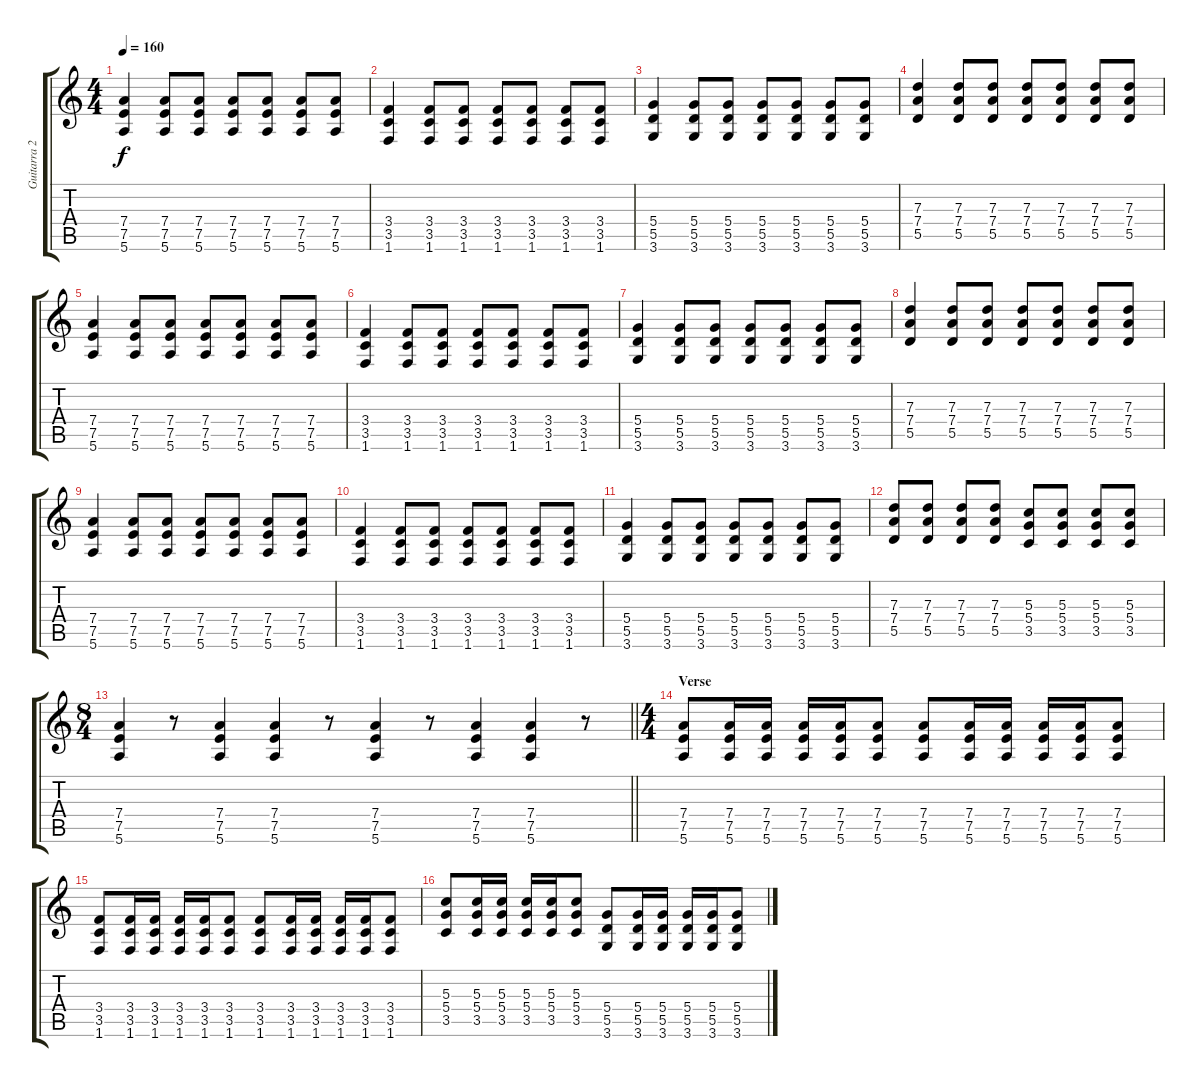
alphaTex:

\track ("Guitarra 2 - Erik" "Guitarra 2") {instrument distortionguitar}
\staff {score tabs}
\tuning (E4 B3 G3 D3 A2 E2) {hide}
\ts (4 4)
\tempo 160
\clef g2
\ks c
(7.4 7.5 5.6).4{dy f} (7.4 7.5 5.6).8 (7.4 7.5 5.6).8 (7.4 7.5 5.6).8 (7.4 7.5 5.6).8 (7.4 7.5 5.6).8 (7.4 7.5 5.6).8 |
(3.4 3.5 1.6).4 (3.4 3.5 1.6).8 (3.4 3.5 1.6).8 (3.4 3.5 1.6).8 (3.4 3.5 1.6).8 (3.4 3.5 1.6).8 (3.4 3.5 1.6).8 |
(5.4 5.5 3.6).4 (5.4 5.5 3.6).8 (5.4 5.5 3.6).8 (5.4 5.5 3.6).8 (5.4 5.5 3.6).8 (5.4 5.5 3.6).8 (5.4 5.5 3.6).8 |
(7.3 7.4 5.5).4 (7.3 7.4 5.5).8 (7.3 7.4 5.5).8 (7.3 7.4 5.5).8 (7.3 7.4 5.5).8 (7.3 7.4 5.5).8 (7.3 7.4 5.5).8 |
(7.4 7.5 5.6).4 (7.4 7.5 5.6).8 (7.4 7.5 5.6).8 (7.4 7.5 5.6).8 (7.4 7.5 5.6).8 (7.4 7.5 5.6).8 (7.4 7.5 5.6).8 |
(3.4 3.5 1.6).4 (3.4 3.5 1.6).8 (3.4 3.5 1.6).8 (3.4 3.5 1.6).8 (3.4 3.5 1.6).8 (3.4 3.5 1.6).8 (3.4 3.5 1.6).8 |
(5.4 5.5 3.6).4 (5.4 5.5 3.6).8 (5.4 5.5 3.6).8 (5.4 5.5 3.6).8 (5.4 5.5 3.6).8 (5.4 5.5 3.6).8 (5.4 5.5 3.6).8 |
(7.3 7.4 5.5).4 (7.3 7.4 5.5).8 (7.3 7.4 5.5).8 (7.3 7.4 5.5).8 (7.3 7.4 5.5).8 (7.3 7.4 5.5).8 (7.3 7.4 5.5).8 |
(7.4 7.5 5.6).4 (7.4 7.5 5.6).8 (7.4 7.5 5.6).8 (7.4 7.5 5.6).8 (7.4 7.5 5.6).8 (7.4 7.5 5.6).8 (7.4 7.5 5.6).8 |
(3.4 3.5 1.6).4 (3.4 3.5 1.6).8 (3.4 3.5 1.6).8 (3.4 3.5 1.6).8 (3.4 3.5 1.6).8 (3.4 3.5 1.6).8 (3.4 3.5 1.6).8 |
(5.4 5.5 3.6).4 (5.4 5.5 3.6).8 (5.4 5.5 3.6).8 (5.4 5.5 3.6).8 (5.4 5.5 3.6).8 (5.4 5.5 3.6).8 (5.4 5.5 3.6).8 |
(7.3 7.4 5.5).8 (7.3 7.4 5.5).8 (7.3 7.4 5.5).8 (7.3 7.4 5.5).8 (5.3 5.4 3.5).8 (5.3 5.4 3.5).8 (5.3 5.4 3.5).8 (5.3 5.4 3.5).8 |
\ts (8 4)
\barLineRight lightlight
(7.4 7.5 5.6).4 r.8 (7.4 7.5 5.6).4 (7.4 7.5 5.6).4 r.8 (7.4 7.5 5.6).4 r.8 (7.4 7.5 5.6).4 (7.4 7.5 5.6).4 r.8 |
\ts (4 4)
\section ("" "Verse")
(7.4 7.5 5.6).8 (7.4 7.5 5.6).16 (7.4 7.5 5.6).16 (7.4 7.5 5.6).16 (7.4 7.5 5.6).16 (7.4 7.5 5.6).8 (7.4 7.5 5.6).8 (7.4 7.5 5.6).16 (7.4 7.5 5.6).16 (7.4 7.5 5.6).16 (7.4 7.5 5.6).16 (7.4 7.5 5.6).8 |
(3.4 3.5 1.6).8 (3.4 3.5 1.6).16 (3.4 3.5 1.6).16 (3.4 3.5 1.6).16 (3.4 3.5 1.6).16 (3.4 3.5 1.6).8 (3.4 3.5 1.6).8 (3.4 3.5 1.6).16 (3.4 3.5 1.6).16 (3.4 3.5 1.6).16 (3.4 3.5 1.6).16 (3.4 3.5 1.6).8 |
(5.3 5.4 3.5).8 (5.3 5.4 3.5).16 (5.3 5.4 3.5).16 (5.3 5.4 3.5).16 (5.3 5.4 3.5).16 (5.3 5.4 3.5).8 (5.4 5.5 3.6).8 (5.4 5.5 3.6).16 (5.4 5.5 3.6).16 (5.4 5.5 3.6).16 (5.4 5.5 3.6).16 (5.4 5.5 3.6).8
